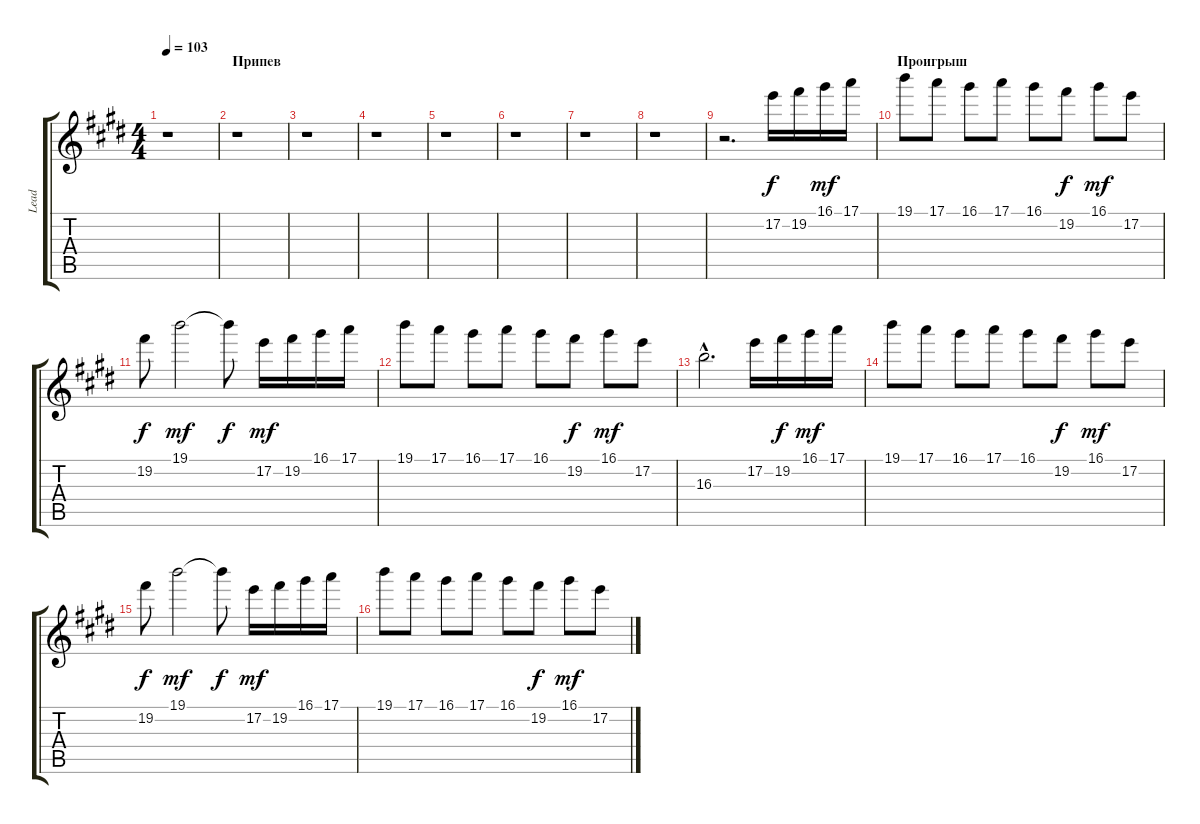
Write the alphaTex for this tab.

\track ("Lead" "Lead") {instrument electricguitarmuted}
\staff {score tabs}
\tuning (E4 B3 G3 D3 A2 E2) {hide}
\ts (4 4)
\tempo 103
\clef g2
\ks e
r.1{dy mf} |
\section ("" "Припев")
r.1 |
r.1 |
r.1 |
r.1 |
r.1 |
r.1 |
r.1 |
r.2{d} 17.2.16{dy f} 19.2.16 16.1.16{dy mf} 17.1.16 |
\section ("" "Проигрыш")
19.1.8 17.1.8 16.1.8 17.1.8 16.1.8 19.2.8{dy f} 16.1.8{dy mf} 17.2.8 |
19.2.8{dy f} 19.1.2{dy mf} 19.1{t}.8{dy f} 17.2.16{dy mf} 19.2.16 16.1.16 17.1.16 |
19.1.8 17.1.8 16.1.8 17.1.8 16.1.8 19.2.8{dy f} 16.1.8{dy mf} 17.2.8 |
16.3{hac}.2{d} 17.2.16 19.2.16{dy f} 16.1.16{dy mf} 17.1.16 |
19.1.8 17.1.8 16.1.8 17.1.8 16.1.8 19.2.8{dy f} 16.1.8{dy mf} 17.2.8 |
19.2.8{dy f} 19.1.2{dy mf} 19.1{t}.8{dy f} 17.2.16{dy mf} 19.2.16 16.1.16 17.1.16 |
19.1.8 17.1.8 16.1.8 17.1.8 16.1.8 19.2.8{dy f} 16.1.8{dy mf} 17.2.8
